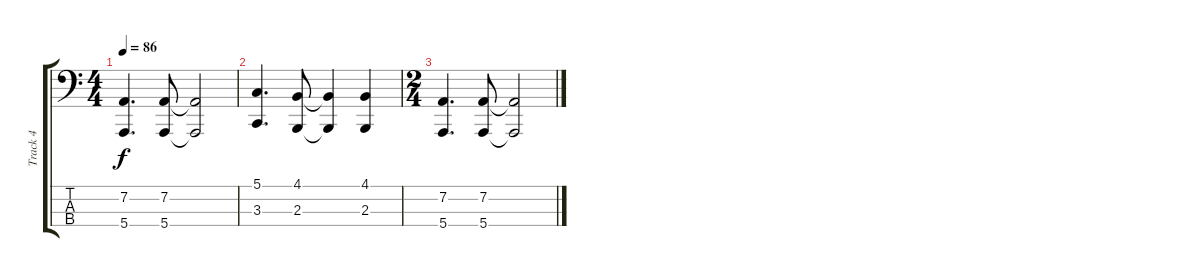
\track ("Track 4" "Track 4") {instrument acousticgrandpiano}
\staff {score tabs}
\tuning (G2 D2 A1 E1) {hide}
\ts (4 4)
\tempo 86
\clef f4
\ks c
(7.2 5.4).4{d dy f} (7.2 5.4).8 (7.2{t} 5.4{t}).2 |
(5.1 3.3).4{d} (4.1 2.3).8 (4.1{t} 2.3{t}).4 (4.1 2.3).4 |
\ts (2 4)
(7.2 5.4).4{d} (7.2 5.4).8 (7.2{t} 5.4{t}).2
